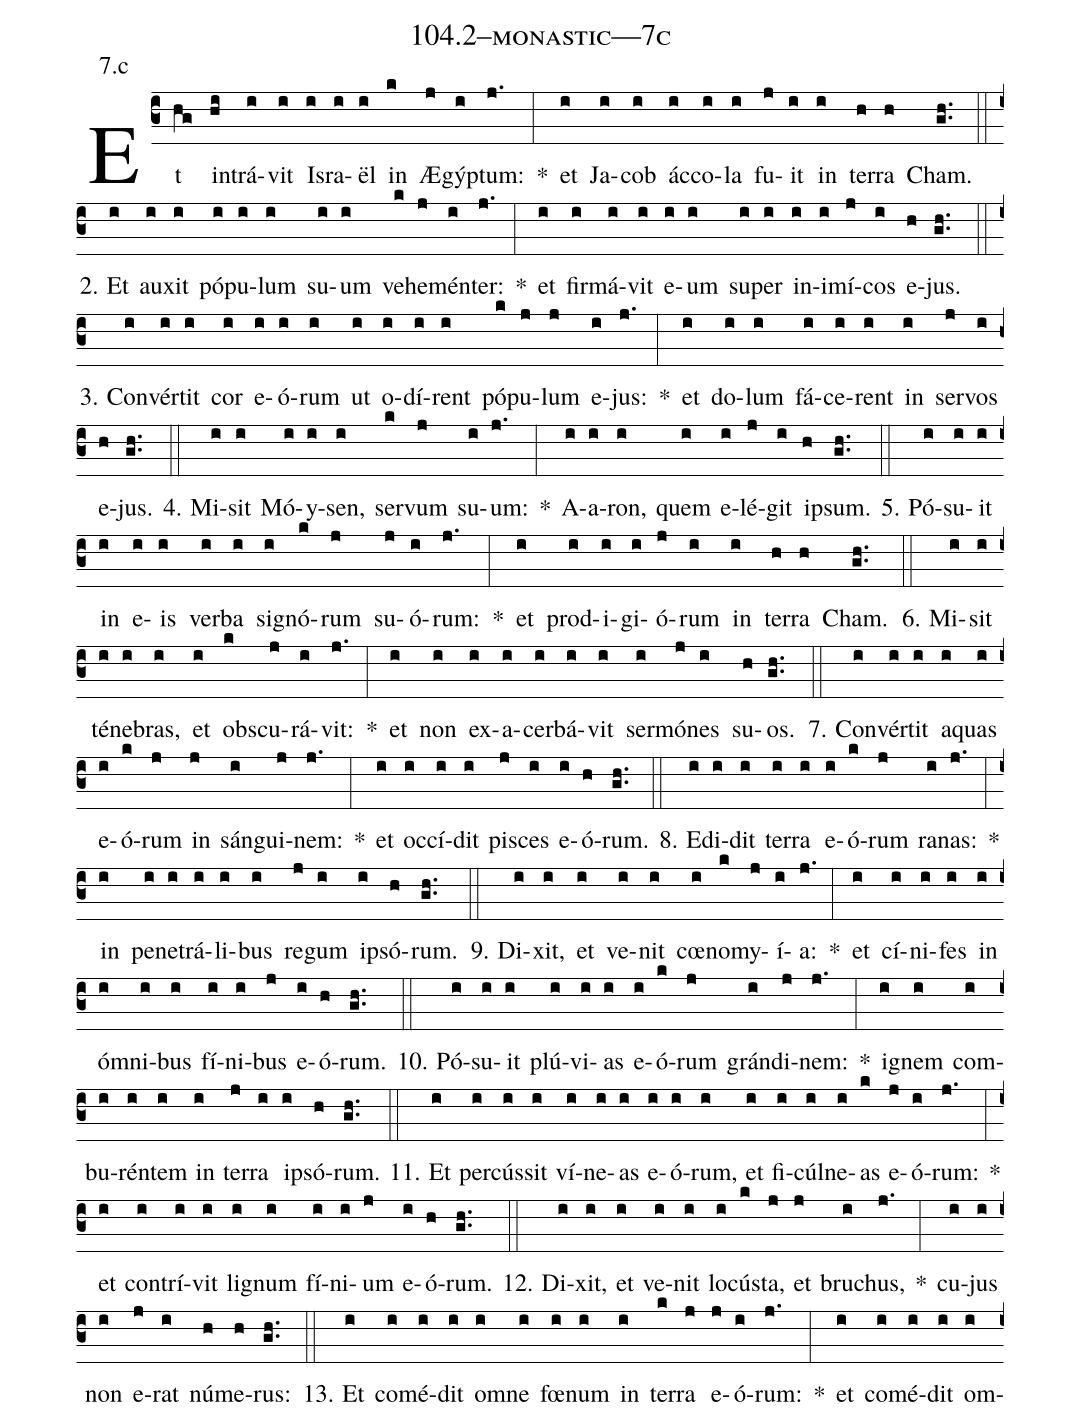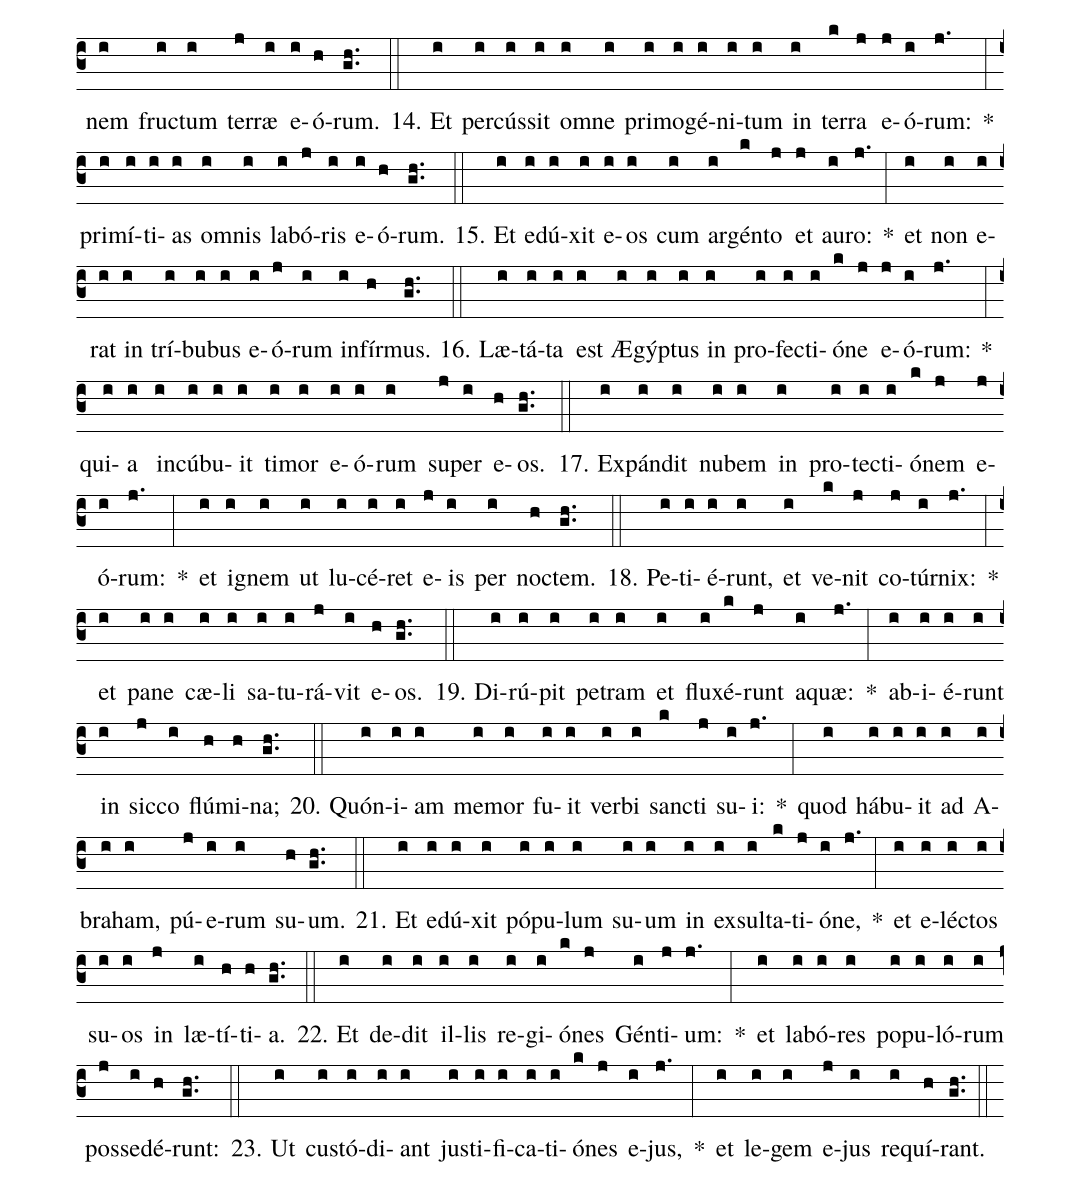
name: 104.2--monastic---7c;
annotation: 7.c;
%%
(c3)Et(hg) in(hi)trá(i)vit(i) Is(i)ra(i)ël(i) in(k) Æ(j)gýp(i)tum:(j.) *(:) et(i) Ja(i)cob(i) ác(i)co(i)la(i) fu(j)it(i) in(i) ter(h)ra(h) Cham.(gh..) (::)
2. Et(i) au(i)xit(i) pó(i)pu(i)lum(i) su(i)um(i) ve(k)he(j)mén(i)ter:(j.) *(:) et(i) fir(i)má(i)vit(i) e(i)um(i) su(i)per(i) in(i)i(i)mí(j)cos(i) e(h)jus.(gh..) (::)
3. Con(i)vér(i)tit(i) cor(i) e(i)ó(i)rum(i) ut(i) o(i)dí(i)rent(i) pó(k)pu(j)lum(j) e(i)jus:(j.) *(:) et(i) do(i)lum(i) fá(i)ce(i)rent(i) in(i) ser(j)vos(i) e(h)jus.(gh..) (::)
4. Mi(i)sit(i) Mó(i)y(i)sen,(i) ser(k)vum(j) su(i)um:(j.) *(:) A(i)a(i)ron,(i) quem(i) e(i)lé(j)git(i) ip(h)sum.(gh..) (::)
5. Pó(i)su(i)it(i) in(i) e(i)is(i) ver(i)ba(i) si(i)gnó(k)rum(j) su(j)ó(i)rum:(j.) *(:) et(i) prod(i)i(i)gi(i)ó(j)rum(i) in(i) ter(h)ra(h) Cham.(gh..) (::)
6. Mi(i)sit(i) té(i)ne(i)bras,(i) et(i) obs(k)cu(j)rá(i)vit:(j.) *(:) et(i) non(i) ex(i)a(i)cer(i)bá(i)vit(i) ser(i)mó(j)nes(i) su(h)os.(gh..) (::)
7. Con(i)vér(i)tit(i) a(i)quas(i) e(i)ó(k)rum(j) in(j) sán(i)gui(j)nem:(j.) *(:) et(i) oc(i)cí(i)dit(i) pi(j)sces(i) e(i)ó(h)rum.(gh..) (::)
8. E(i)di(i)dit(i) ter(i)ra(i) e(i)ó(k)rum(j) ra(i)nas:(j.) *(:) in(i) pe(i)ne(i)trá(i)li(i)bus(i) re(j)gum(i) ip(i)só(h)rum.(gh..) (::)
9. Di(i)xit,(i) et(i) ve(i)nit(i) cœ(i)no(k)my(j)í(i)a:(j.) *(:) et(i) cí(i)ni(i)fes(i) in(i) óm(i)ni(i)bus(i) fí(i)ni(i)bus(j) e(i)ó(h)rum.(gh..) (::)
10. Pó(i)su(i)it(i) plú(i)vi(i)as(i) e(i)ó(k)rum(j) grán(i)di(j)nem:(j.) *(:) i(i)gnem(i) com(i)bu(i)rén(i)tem(i) in(i) ter(j)ra(i) ip(i)só(h)rum.(gh..) (::)
11. Et(i) per(i)cús(i)sit(i) ví(i)ne(i)as(i) e(i)ó(i)rum,(i) et(i) fi(i)cúl(i)ne(i)as(k) e(j)ó(i)rum:(j.) *(:) et(i) con(i)trí(i)vit(i) li(i)gnum(i) fí(i)ni(i)um(j) e(i)ó(h)rum.(gh..) (::)
12. Di(i)xit,(i) et(i) ve(i)nit(i) lo(i)cús(k)ta,(j) et(j) bru(i)chus,(j.) *(:) cu(i)jus(i) non(i) e(j)rat(i) nú(h)me(h)rus:(gh..) (::)
13. Et(i) com(i)é(i)dit(i) om(i)ne(i) fœ(i)num(i) in(i) ter(k)ra(j) e(j)ó(i)rum:(j.) *(:) et(i) com(i)é(i)dit(i) om(i)nem(i) fruc(i)tum(i) ter(j)ræ(i) e(i)ó(h)rum.(gh..) (::)
14. Et(i) per(i)cús(i)sit(i) om(i)ne(i) pri(i)mo(i)gé(i)ni(i)tum(i) in(i) ter(k)ra(j) e(j)ó(i)rum:(j.) *(:) pri(i)mí(i)ti(i)as(i) om(i)nis(i) la(i)bó(j)ris(i) e(i)ó(h)rum.(gh..) (::)
15. Et(i) e(i)dú(i)xit(i) e(i)os(i) cum(i) ar(i)gén(k)to(j) et(j) au(i)ro:(j.) *(:) et(i) non(i) e(i)rat(i) in(i) trí(i)bu(i)bus(i) e(i)ó(j)rum(i) in(i)fír(h)mus.(gh..) (::)
16. Læ(i)tá(i)ta(i) est(i) Æ(i)gýp(i)tus(i) in(i) pro(i)fec(i)ti(i)ó(k)ne(j) e(j)ó(i)rum:(j.) *(:) qui(i)a(i) in(i)cú(i)bu(i)it(i) ti(i)mor(i) e(i)ó(i)rum(i) su(j)per(i) e(h)os.(gh..) (::)
17. Ex(i)pán(i)dit(i) nu(i)bem(i) in(i) pro(i)tec(i)ti(i)ó(k)nem(j) e(j)ó(i)rum:(j.) *(:) et(i) i(i)gnem(i) ut(i) lu(i)cé(i)ret(i) e(j)is(i) per(i) noc(h)tem.(gh..) (::)
18. Pe(i)ti(i)é(i)runt,(i) et(i) ve(k)nit(j) co(j)túr(i)nix:(j.) *(:) et(i) pa(i)ne(i) cæ(i)li(i) sa(i)tu(i)rá(j)vit(i) e(h)os.(gh..) (::)
19. Di(i)rú(i)pit(i) pe(i)tram(i) et(i) flu(i)xé(k)runt(j) a(i)quæ:(j.) *(:) ab(i)i(i)é(i)runt(i) in(i) sic(j)co(i) flú(h)mi(h)na;(gh..) (::)
20. Quón(i)i(i)am(i) me(i)mor(i) fu(i)it(i) ver(i)bi(i) sanc(k)ti(j) su(i)i:(j.) *(:) quod(i) há(i)bu(i)it(i) ad(i) A(i)bra(i)ham,(i) pú(j)e(i)rum(i) su(h)um.(gh..) (::)
21. Et(i) e(i)dú(i)xit(i) pó(i)pu(i)lum(i) su(i)um(i) in(i) ex(i)sul(i)ta(k)ti(j)ó(i)ne,(j.) *(:) et(i) e(i)léc(i)tos(i) su(i)os(i) in(j) læ(i)tí(h)ti(h)a.(gh..) (::)
22. Et(i) de(i)dit(i) il(i)lis(i) re(i)gi(i)ó(k)nes(j) Gén(i)ti(j)um:(j.) *(:) et(i) la(i)bó(i)res(i) po(i)pu(i)ló(i)rum(i) pos(j)se(i)dé(h)runt:(gh..) (::)
23. Ut(i) cus(i)tó(i)di(i)ant(i) jus(i)ti(i)fi(i)ca(i)ti(i)ó(k)nes(j) e(i)jus,(j.) *(:) et(i) le(i)gem(i) e(j)jus(i) re(i)quí(h)rant.(gh..) (::)
